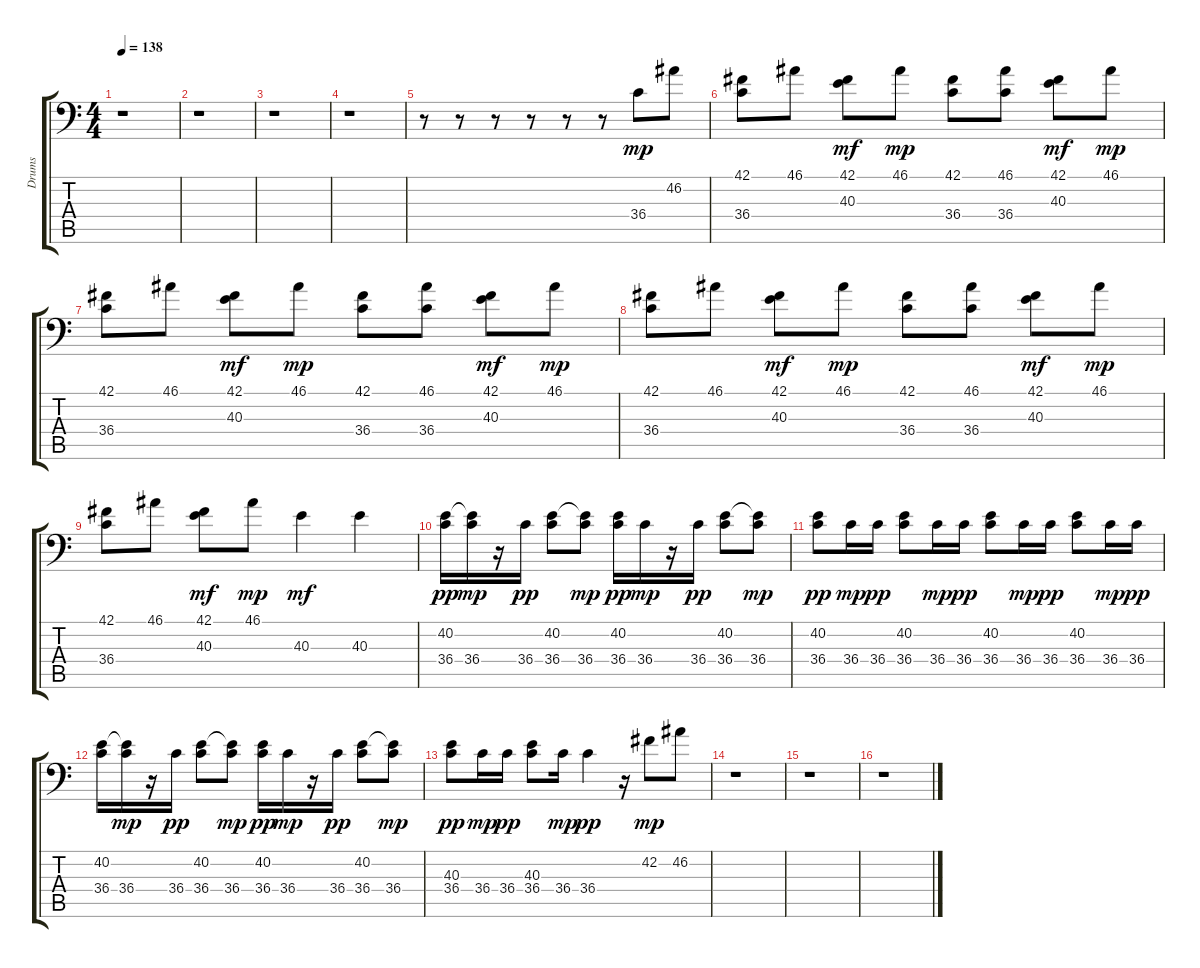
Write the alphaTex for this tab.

\track ("Drums" "Drums") {instrument acousticgrandpiano}
\staff {score tabs}
\tuning (C-1 C-1 C-1 C-1 C-1 C-1) {hide}
\ts (4 4)
\tempo 138
\clef f4
\ks c
r.1{dy mp} |
r.1 |
r.1 |
r.1 |
r.8 r.8 r.8 r.8 r.8 r.8 36.4.8 46.2.8 |
(42.1 36.4).8 46.1.8 (42.1 40.3).8{dy mf} 46.1.8{dy mp} (42.1 36.4).8 (46.1 36.4).8 (42.1 40.3).8{dy mf} 46.1.8{dy mp} |
(42.1 36.4).8 46.1.8 (42.1 40.3).8{dy mf} 46.1.8{dy mp} (42.1 36.4).8 (46.1 36.4).8 (42.1 40.3).8{dy mf} 46.1.8{dy mp} |
(42.1 36.4).8 46.1.8 (42.1 40.3).8{dy mf} 46.1.8{dy mp} (42.1 36.4).8 (46.1 36.4).8 (42.1 40.3).8{dy mf} 46.1.8{dy mp} |
(42.1 36.4).8 46.1.8 (42.1 40.3).8{dy mf} 46.1.8{dy mp} 40.3.4{dy mf} 40.3.4 |
(40.2 36.4).16{dy pp} (40.2{t} 36.4).16{dy mp} r.16 36.4.16{dy pp} (40.2 36.4).8 (40.2{t} 36.4).8{dy mp} (40.2 36.4).16{dy pp} 36.4.16{dy mp} r.16 36.4.16{dy pp} (40.2 36.4).8 (40.2{t} 36.4).8{dy mp} |
(40.2 36.4).8{dy pp} 36.4.16{dy mp} 36.4.16{dy pp} (40.2 36.4).8 36.4.16{dy mp} 36.4.16{dy pp} (40.2 36.4).8 36.4.16{dy mp} 36.4.16{dy pp} (40.2 36.4).8 36.4.16{dy mp} 36.4.16{dy pp} |
(40.2 36.4).16 (40.2{t} 36.4).16{dy mp} r.16 36.4.16{dy pp} (40.2 36.4).8 (40.2{t} 36.4).8{dy mp} (40.2 36.4).16{dy pp} 36.4.16{dy mp} r.16 36.4.16{dy pp} (40.2 36.4).8 (40.2{t} 36.4).8{dy mp} |
(40.3 36.4).8{dy pp} 36.4.16{dy mp} 36.4.16{dy pp} (40.3 36.4).8 36.4.16{dy mp} 36.4.4{dy pp} r.16 42.2.8{dy mp} 46.2.8 |
r.1 |
r.1 |
r.1
